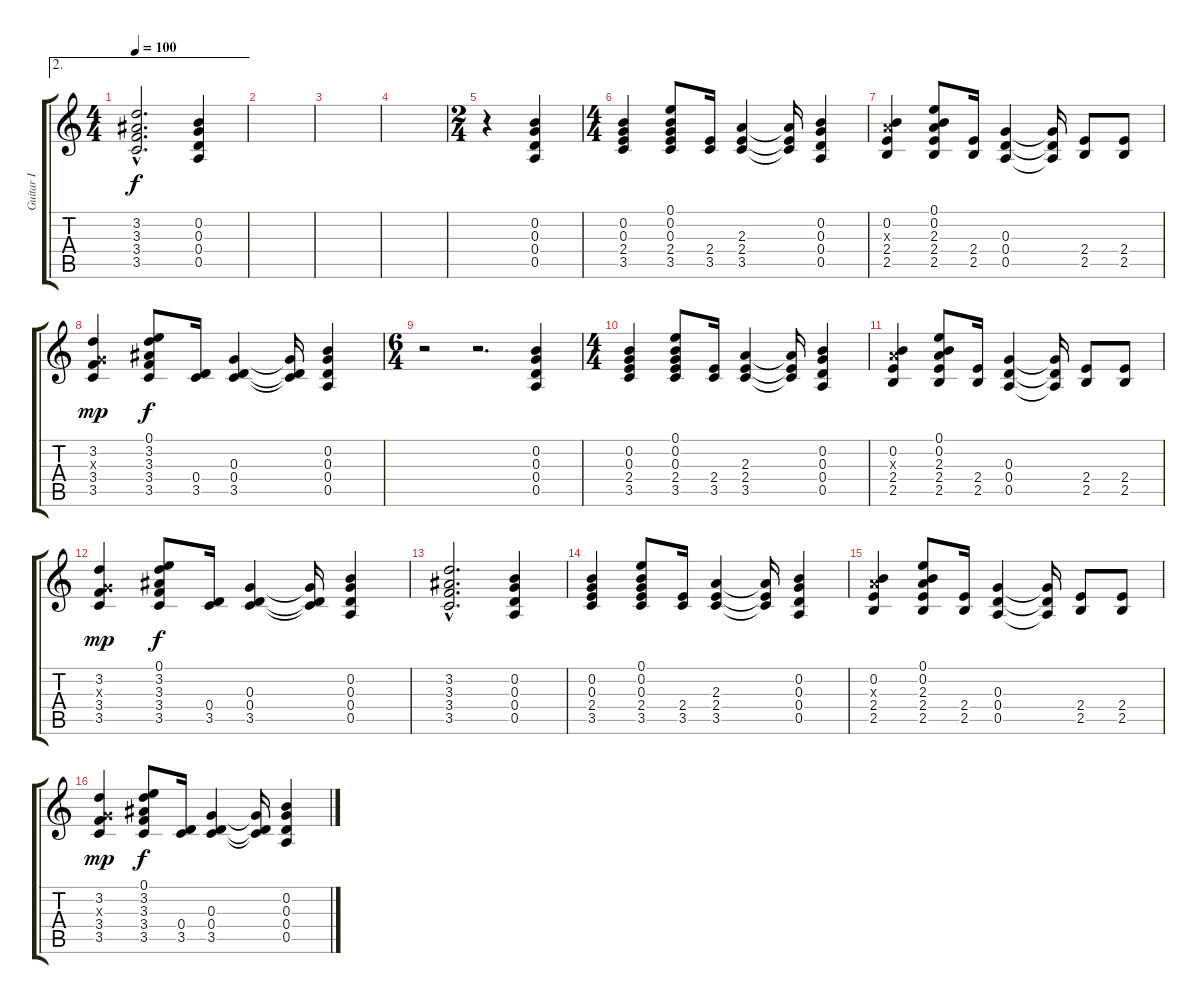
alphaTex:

\track ("Guitar I" "Guitar I") {instrument acousticguitarsteel}
\staff {score tabs}
\tuning (E4 B3 G3 D3 A2 D2) {hide}
\ae 2
\ts (4 4)
\tempo 100
\clef g2
\ks c
(3.2{hac} 3.3{hac} 3.4{hac} 3.5{hac}).2{d dy f} (0.2 0.3 0.4 0.5).4 |
|
|
|
\ts (2 4)
r.4 (0.2 0.3 0.4 0.5).4 |
\ts (4 4)
(0.2 0.3 2.4 3.5).4 (0.1 0.2 0.3 2.4 3.5).8 (2.4 3.5).16 (2.3 2.4 3.5).4 (2.3{t} 2.4{t} 3.5{t}).16 (0.2 0.3 0.4 0.5).4 |
(0.2 2.3{x} 2.4 2.5).4 (0.1 0.2 2.3 2.4 2.5).8 (2.4 2.5).16 (0.3 0.4 0.5).4 (0.3{t} 0.4{t} 0.5{t}).16 (2.4 2.5).8 (2.4 2.5).8 |
(3.2 0.3{x} 3.4 3.5).4{dy mp} (0.1 3.2 3.3 3.4 3.5).8{dy f} (0.4 3.5).16 (0.3 0.4 3.5).4 (0.3{t} 0.4{t} 3.5{t}).16 (0.2 0.3 0.4 0.5).4 |
\ts (6 4)
r.2 r.2{d} (0.2 0.3 0.4 0.5).4 |
\ts (4 4)
(0.2 0.3 2.4 3.5).4 (0.1 0.2 0.3 2.4 3.5).8 (2.4 3.5).16 (2.3 2.4 3.5).4 (2.3{t} 2.4{t} 3.5{t}).16 (0.2 0.3 0.4 0.5).4 |
(0.2 2.3{x} 2.4 2.5).4 (0.1 0.2 2.3 2.4 2.5).8 (2.4 2.5).16 (0.3 0.4 0.5).4 (0.3{t} 0.4{t} 0.5{t}).16 (2.4 2.5).8 (2.4 2.5).8 |
(3.2 0.3{x} 3.4 3.5).4{dy mp} (0.1 3.2 3.3 3.4 3.5).8{dy f} (0.4 3.5).16 (0.3 0.4 3.5).4 (0.3{t} 0.4{t} 3.5{t}).16 (0.2 0.3 0.4 0.5).4 |
(3.2{hac} 3.3{hac} 3.4{hac} 3.5{hac}).2{d} (0.2 0.3 0.4 0.5).4 |
(0.2 0.3 2.4 3.5).4 (0.1 0.2 0.3 2.4 3.5).8 (2.4 3.5).16 (2.3 2.4 3.5).4 (2.3{t} 2.4{t} 3.5{t}).16 (0.2 0.3 0.4 0.5).4 |
(0.2 2.3{x} 2.4 2.5).4 (0.1 0.2 2.3 2.4 2.5).8 (2.4 2.5).16 (0.3 0.4 0.5).4 (0.3{t} 0.4{t} 0.5{t}).16 (2.4 2.5).8 (2.4 2.5).8 |
(3.2 0.3{x} 3.4 3.5).4{dy mp} (0.1 3.2 3.3 3.4 3.5).8{dy f} (0.4 3.5).16 (0.3 0.4 3.5).4 (0.3{t} 0.4{t} 3.5{t}).16 (0.2 0.3 0.4 0.5).4
